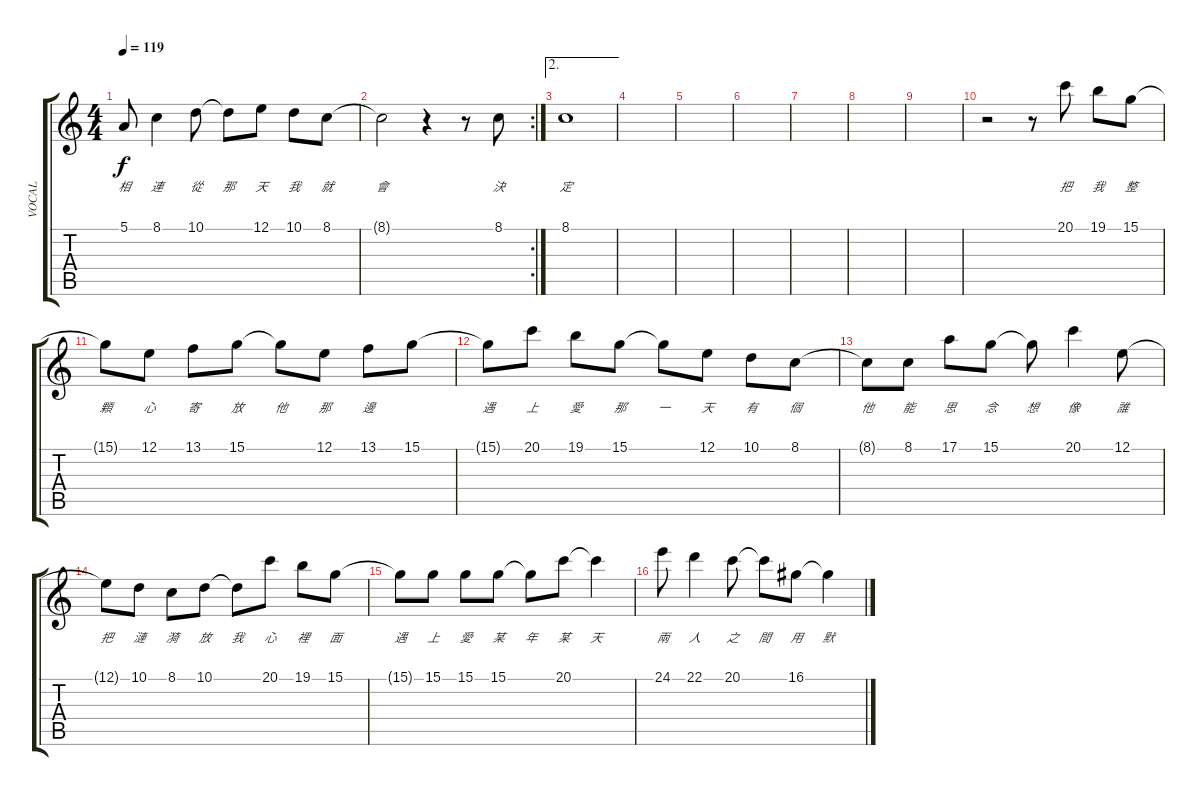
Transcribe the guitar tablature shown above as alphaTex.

\track ("VOCAL" "VOCAL") {instrument reedorgan}
\staff {score tabs}
\tuning (E4 B3 G3 D3 A2 E2) {hide}
\ts (4 4)
\tempo 119
\clef g2
\ks c
5.1.8{lyrics (0 "相") lyrics (1 "") lyrics (2 "") lyrics (3 "") lyrics (4 "") dy f} 8.1.4{lyrics (0 "連") lyrics (1 "") lyrics (2 "") lyrics (3 "") lyrics (4 "")} 10.1.8{lyrics (0 "從") lyrics (1 "") lyrics (2 "") lyrics (3 "") lyrics (4 "")} 10.1{t}.8{lyrics (0 "那") lyrics (1 "") lyrics (2 "") lyrics (3 "") lyrics (4 "")} 12.1.8{lyrics (0 "天") lyrics (1 "") lyrics (2 "") lyrics (3 "") lyrics (4 "")} 10.1.8{lyrics (0 "我") lyrics (1 "") lyrics (2 "") lyrics (3 "") lyrics (4 "")} 8.1.8{lyrics (0 "就") lyrics (1 "") lyrics (2 "") lyrics (3 "") lyrics (4 "")} |
\rc 2
8.1{t}.2{lyrics (0 "會") lyrics (1 "") lyrics (2 "") lyrics (3 "") lyrics (4 "")} r.4 r.8 8.1.8{lyrics (0 "決") lyrics (1 "") lyrics (2 "") lyrics (3 "") lyrics (4 "")} |
\ae 2
8.1.1{lyrics (0 "定") lyrics (1 "") lyrics (2 "") lyrics (3 "") lyrics (4 "")} |
|
|
|
|
|
|
r.2 r.8 20.1.8{lyrics (0 "把") lyrics (1 "") lyrics (2 "") lyrics (3 "") lyrics (4 "")} 19.1.8{lyrics (0 "我") lyrics (1 "") lyrics (2 "") lyrics (3 "") lyrics (4 "")} 15.1.8{lyrics (0 "整") lyrics (1 "") lyrics (2 "") lyrics (3 "") lyrics (4 "")} |
15.1{t}.8{lyrics (0 "顆") lyrics (1 "") lyrics (2 "") lyrics (3 "") lyrics (4 "")} 12.1.8{lyrics (0 "心") lyrics (1 "") lyrics (2 "") lyrics (3 "") lyrics (4 "")} 13.1.8{lyrics (0 "寄") lyrics (1 "") lyrics (2 "") lyrics (3 "") lyrics (4 "")} 15.1.8{lyrics (0 "放") lyrics (1 "") lyrics (2 "") lyrics (3 "") lyrics (4 "")} 15.1{t}.8{lyrics (0 "他") lyrics (1 "") lyrics (2 "") lyrics (3 "") lyrics (4 "")} 12.1.8{lyrics (0 "那") lyrics (1 "") lyrics (2 "") lyrics (3 "") lyrics (4 "")} 13.1.8{lyrics (0 "邊") lyrics (1 "") lyrics (2 "") lyrics (3 "") lyrics (4 "")} 15.1.8{lyrics (0 "") lyrics (1 "") lyrics (2 "") lyrics (3 "") lyrics (4 "")} |
15.1{t}.8{lyrics (0 "遇") lyrics (1 "") lyrics (2 "") lyrics (3 "") lyrics (4 "")} 20.1.8{lyrics (0 "上") lyrics (1 "") lyrics (2 "") lyrics (3 "") lyrics (4 "")} 19.1.8{lyrics (0 "愛") lyrics (1 "") lyrics (2 "") lyrics (3 "") lyrics (4 "")} 15.1.8{lyrics (0 "那") lyrics (1 "") lyrics (2 "") lyrics (3 "") lyrics (4 "")} 15.1{t}.8{lyrics (0 "一") lyrics (1 "") lyrics (2 "") lyrics (3 "") lyrics (4 "")} 12.1.8{lyrics (0 "天") lyrics (1 "") lyrics (2 "") lyrics (3 "") lyrics (4 "")} 10.1.8{lyrics (0 "有") lyrics (1 "") lyrics (2 "") lyrics (3 "") lyrics (4 "")} 8.1.8{lyrics (0 "個") lyrics (1 "") lyrics (2 "") lyrics (3 "") lyrics (4 "")} |
8.1{t}.8{lyrics (0 "他") lyrics (1 "") lyrics (2 "") lyrics (3 "") lyrics (4 "")} 8.1.8{lyrics (0 "能") lyrics (1 "") lyrics (2 "") lyrics (3 "") lyrics (4 "")} 17.1.8{lyrics (0 "思") lyrics (1 "") lyrics (2 "") lyrics (3 "") lyrics (4 "")} 15.1.8{lyrics (0 "念") lyrics (1 "") lyrics (2 "") lyrics (3 "") lyrics (4 "")} 15.1{t}.8{lyrics (0 "想") lyrics (1 "") lyrics (2 "") lyrics (3 "") lyrics (4 "")} 20.1.4{lyrics (0 "像") lyrics (1 "") lyrics (2 "") lyrics (3 "") lyrics (4 "")} 12.1.8{lyrics (0 "誰") lyrics (1 "") lyrics (2 "") lyrics (3 "") lyrics (4 "")} |
12.1{t}.8{lyrics (0 "把") lyrics (1 "") lyrics (2 "") lyrics (3 "") lyrics (4 "")} 10.1.8{lyrics (0 "漣") lyrics (1 "") lyrics (2 "") lyrics (3 "") lyrics (4 "")} 8.1.8{lyrics (0 "漪") lyrics (1 "") lyrics (2 "") lyrics (3 "") lyrics (4 "")} 10.1.8{lyrics (0 "放") lyrics (1 "") lyrics (2 "") lyrics (3 "") lyrics (4 "")} 10.1{t}.8{lyrics (0 "我") lyrics (1 "") lyrics (2 "") lyrics (3 "") lyrics (4 "")} 20.1.8{lyrics (0 "心") lyrics (1 "") lyrics (2 "") lyrics (3 "") lyrics (4 "")} 19.1.8{lyrics (0 "裡") lyrics (1 "") lyrics (2 "") lyrics (3 "") lyrics (4 "")} 15.1.8{lyrics (0 "面") lyrics (1 "") lyrics (2 "") lyrics (3 "") lyrics (4 "")} |
15.1{t}.8{lyrics (0 "遇") lyrics (1 "") lyrics (2 "") lyrics (3 "") lyrics (4 "")} 15.1.8{lyrics (0 "上") lyrics (1 "") lyrics (2 "") lyrics (3 "") lyrics (4 "")} 15.1.8{lyrics (0 "愛") lyrics (1 "") lyrics (2 "") lyrics (3 "") lyrics (4 "")} 15.1.8{lyrics (0 "某") lyrics (1 "") lyrics (2 "") lyrics (3 "") lyrics (4 "")} 15.1{t}.8{lyrics (0 "年") lyrics (1 "") lyrics (2 "") lyrics (3 "") lyrics (4 "")} 20.1.8{lyrics (0 "某") lyrics (1 "") lyrics (2 "") lyrics (3 "") lyrics (4 "")} 20.1{t}.4{lyrics (0 "天") lyrics (1 "") lyrics (2 "") lyrics (3 "") lyrics (4 "")} |
24.1.8{lyrics (0 "兩") lyrics (1 "") lyrics (2 "") lyrics (3 "") lyrics (4 "")} 22.1.4{lyrics (0 "人") lyrics (1 "") lyrics (2 "") lyrics (3 "") lyrics (4 "")} 20.1.8{lyrics (0 "之") lyrics (1 "") lyrics (2 "") lyrics (3 "") lyrics (4 "")} 20.1{t}.8{lyrics (0 "間") lyrics (1 "") lyrics (2 "") lyrics (3 "") lyrics (4 "")} 16.1.8{lyrics (0 "用") lyrics (1 "") lyrics (2 "") lyrics (3 "") lyrics (4 "")} 16.1{t}.4{lyrics (0 "默") lyrics (1 "") lyrics (2 "") lyrics (3 "") lyrics (4 "")}
